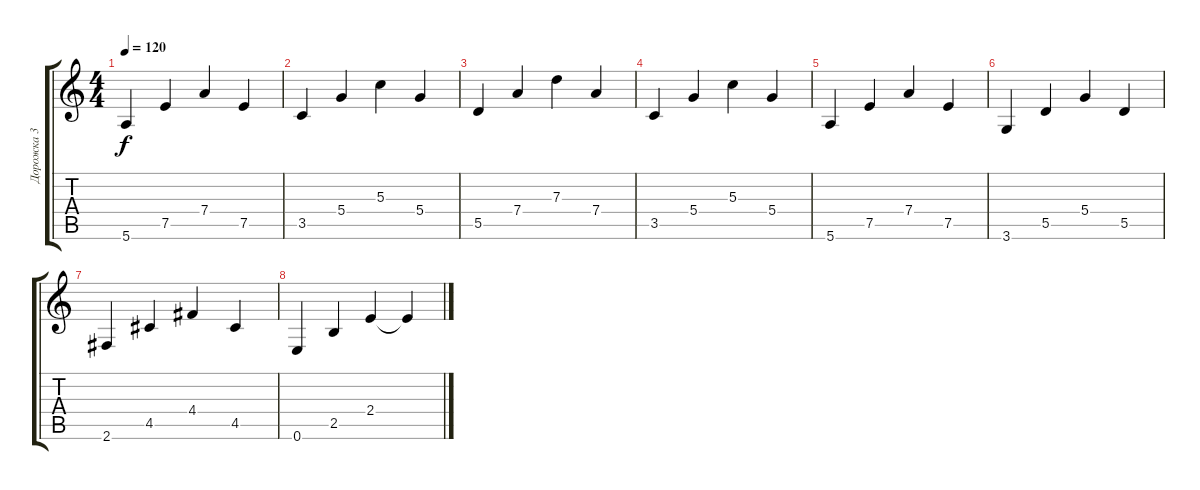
\track ("Дорожка 3" "Дорожка 3") {instrument electricbassfinger}
\staff {score tabs}
\tuning (E4 B3 G3 D3 A2 E2) {hide}
\ts (4 4)
\tempo 120
\clef g2
\ks c
5.6.4{dy f} 7.5.4 7.4.4 7.5.4 |
3.5.4 5.4.4 5.3.4 5.4.4 |
5.5.4 7.4.4 7.3.4 7.4.4 |
3.5.4 5.4.4 5.3.4 5.4.4 |
5.6.4 7.5.4 7.4.4 7.5.4 |
3.6.4 5.5.4 5.4.4 5.5.4 |
2.6.4 4.5.4 4.4.4 4.5.4 |
0.6.4 2.5.4 2.4.4 2.4{t}.4
